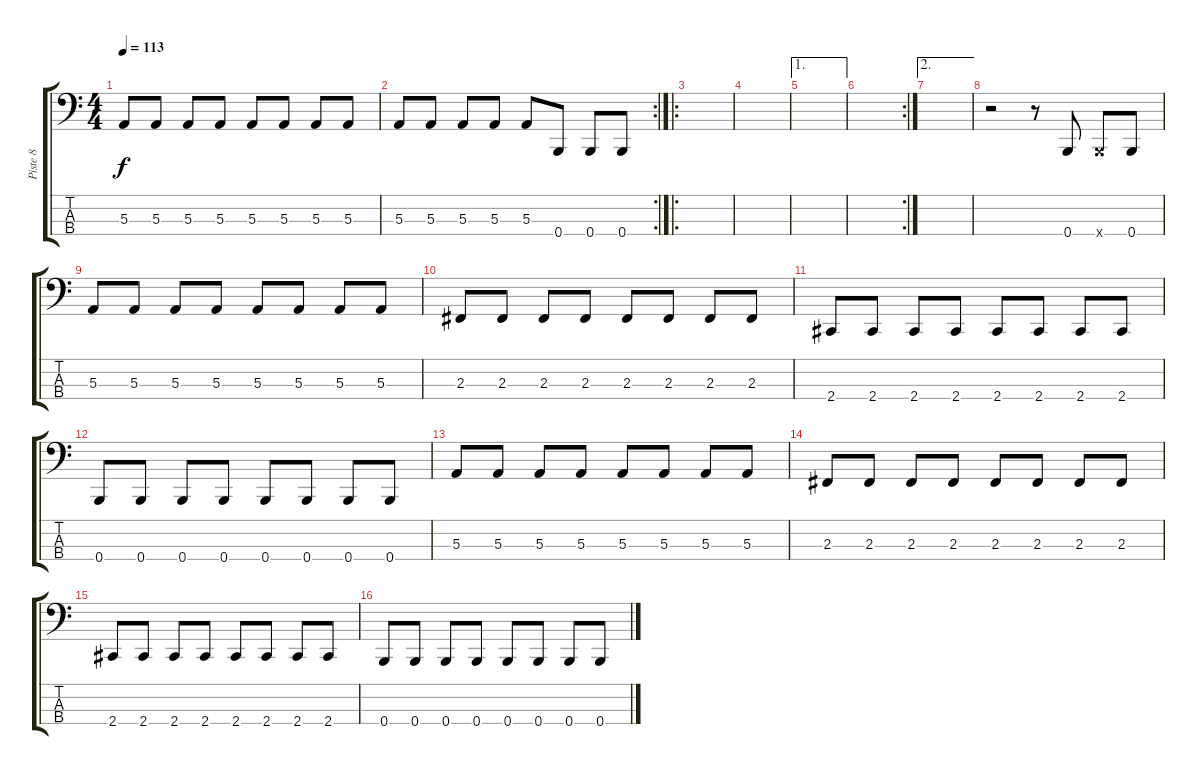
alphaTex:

\track ("Piste 8" "Piste 8") {instrument electricbasspick}
\staff {score tabs}
\tuning (D2 A1 E1 B0) {hide}
\ts (4 4)
\tempo 113
\clef f4
\ks c
5.3.8{dy f} 5.3.8 5.3.8 5.3.8 5.3.8 5.3.8 5.3.8 5.3.8 |
\rc 2
5.3.8 5.3.8 5.3.8 5.3.8 5.3.8 0.4.8 0.4.8 0.4.8 |
\ro
|
|
\ae 1
|
\rc 2
|
\ae 2
|
r.2 r.8 0.4.8 0.4{x}.8 0.4.8 |
5.3.8 5.3.8 5.3.8 5.3.8 5.3.8 5.3.8 5.3.8 5.3.8 |
2.3.8 2.3.8 2.3.8 2.3.8 2.3.8 2.3.8 2.3.8 2.3.8 |
2.4.8 2.4.8 2.4.8 2.4.8 2.4.8 2.4.8 2.4.8 2.4.8 |
0.4.8 0.4.8 0.4.8 0.4.8 0.4.8 0.4.8 0.4.8 0.4.8 |
5.3.8 5.3.8 5.3.8 5.3.8 5.3.8 5.3.8 5.3.8 5.3.8 |
2.3.8 2.3.8 2.3.8 2.3.8 2.3.8 2.3.8 2.3.8 2.3.8 |
2.4.8 2.4.8 2.4.8 2.4.8 2.4.8 2.4.8 2.4.8 2.4.8 |
0.4.8 0.4.8 0.4.8 0.4.8 0.4.8 0.4.8 0.4.8 0.4.8
